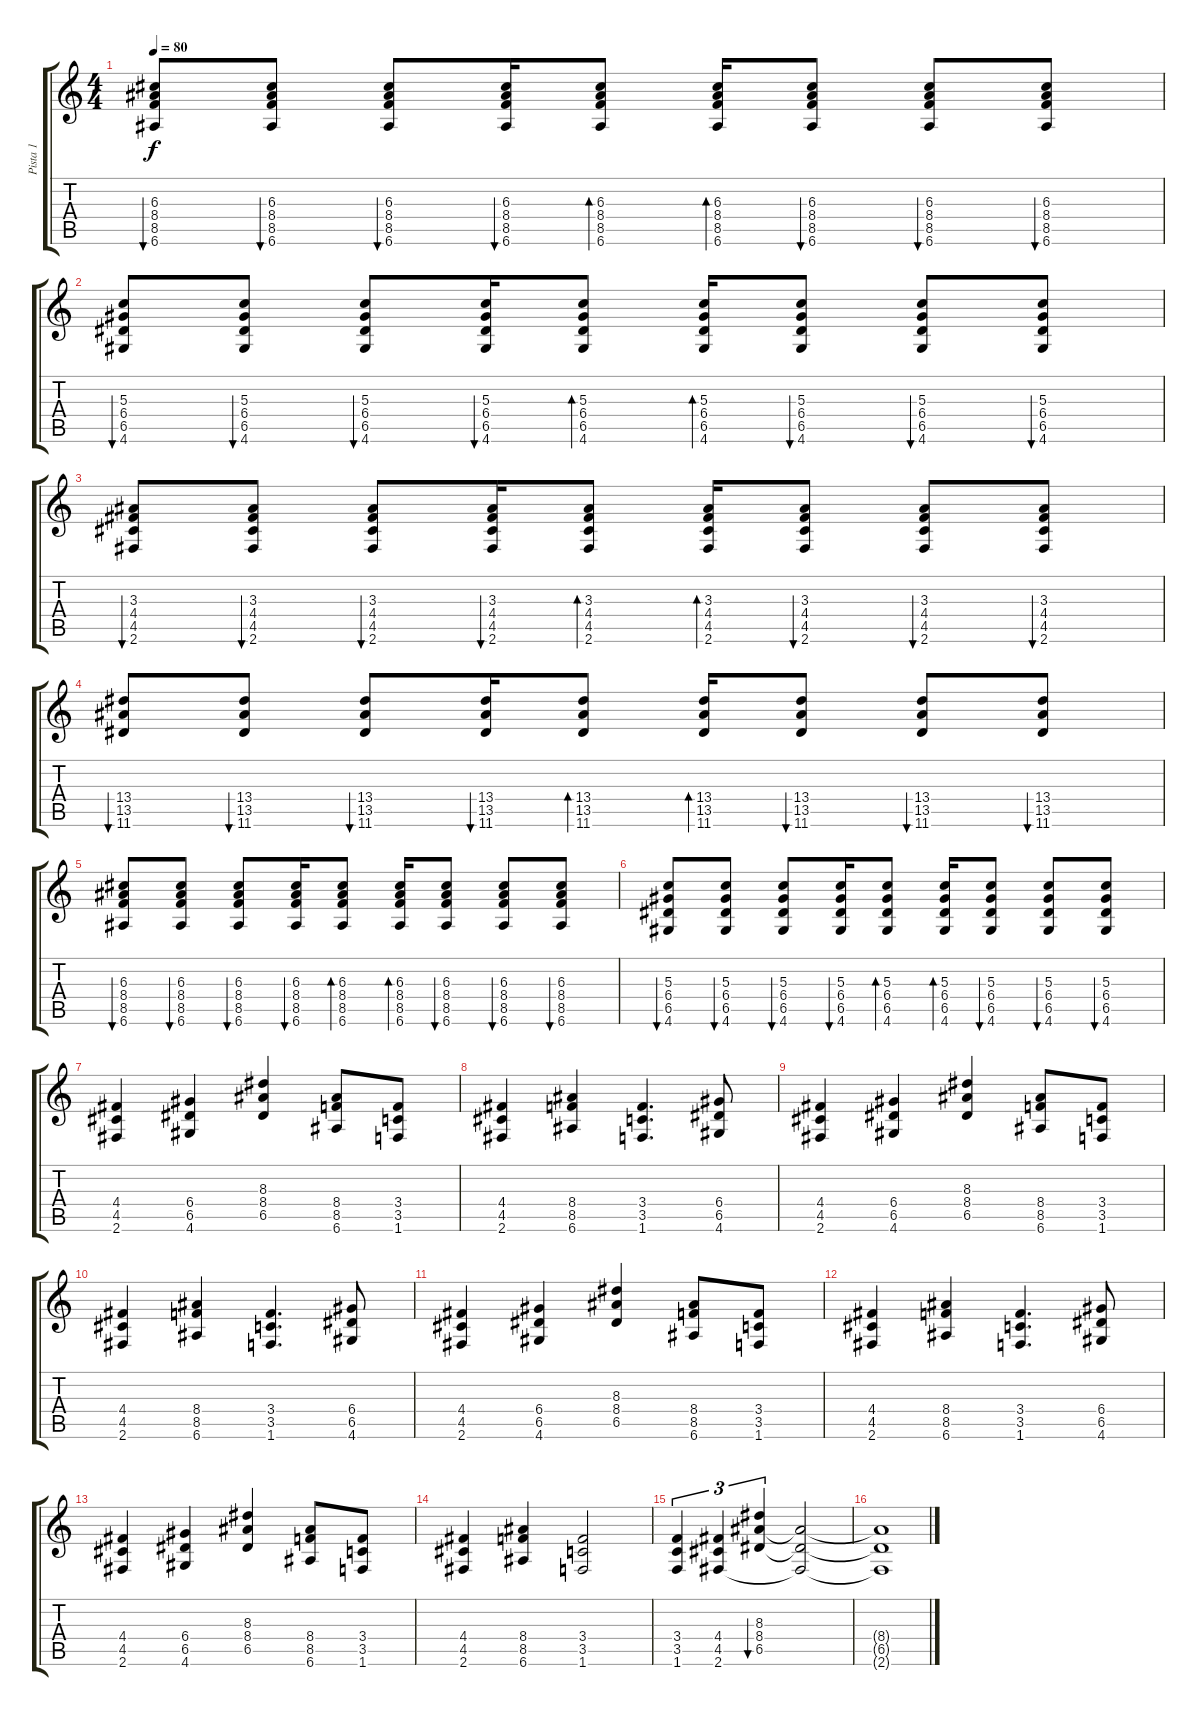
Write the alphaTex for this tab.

\track ("Pista 1" "Pista 1") {instrument acousticguitarsteel}
\staff {score tabs}
\tuning (E4 B3 G3 D3 A2 E2) {hide}
\ts (4 4)
\tempo 80
\clef g2
\ks c
(6.3 8.4 8.5 6.6).8{bu 120 dy f} (6.3 8.4 8.5 6.6).8{bu 120} (6.3 8.4 8.5 6.6).8{bu 120} (6.3 8.4 8.5 6.6).16{bu 120} (6.3 8.4 8.5 6.6).8{bd 120} (6.3 8.4 8.5 6.6).16{bd 120} (6.3 8.4 8.5 6.6).8{bu 120} (6.3 8.4 8.5 6.6).8{bu 120} (6.3 8.4 8.5 6.6).8{bu 120} |
(5.3 6.4 6.5 4.6).8{bu 120} (5.3 6.4 6.5 4.6).8{bu 120} (5.3 6.4 6.5 4.6).8{bu 120} (5.3 6.4 6.5 4.6).16{bu 120} (5.3 6.4 6.5 4.6).8{bd 120} (5.3 6.4 6.5 4.6).16{bd 120} (5.3 6.4 6.5 4.6).8{bu 120} (5.3 6.4 6.5 4.6).8{bu 120} (5.3 6.4 6.5 4.6).8{bu 120} |
(3.3 4.4 4.5 2.6).8{bu 120} (3.3 4.4 4.5 2.6).8{bu 120} (3.3 4.4 4.5 2.6).8{bu 120} (3.3 4.4 4.5 2.6).16{bu 120} (3.3 4.4 4.5 2.6).8{bd 120} (3.3 4.4 4.5 2.6).16{bd 120} (3.3 4.4 4.5 2.6).8{bu 120} (3.3 4.4 4.5 2.6).8{bu 120} (3.3 4.4 4.5 2.6).8{bu 120} |
(13.4 13.5 11.6).8{bu 120} (13.4 13.5 11.6).8{bu 120} (13.4 13.5 11.6).8{bu 120} (13.4 13.5 11.6).16{bu 120} (13.4 13.5 11.6).8{bd 120} (13.4 13.5 11.6).16{bd 120} (13.4 13.5 11.6).8{bu 120} (13.4 13.5 11.6).8{bu 120} (13.4 13.5 11.6).8{bu 120} |
(6.3 8.4 8.5 6.6).8{bu 120} (6.3 8.4 8.5 6.6).8{bu 120} (6.3 8.4 8.5 6.6).8{bu 120} (6.3 8.4 8.5 6.6).16{bu 120} (6.3 8.4 8.5 6.6).8{bd 120} (6.3 8.4 8.5 6.6).16{bd 120} (6.3 8.4 8.5 6.6).8{bu 120} (6.3 8.4 8.5 6.6).8{bu 120} (6.3 8.4 8.5 6.6).8{bu 120} |
(5.3 6.4 6.5 4.6).8{bu 120} (5.3 6.4 6.5 4.6).8{bu 120} (5.3 6.4 6.5 4.6).8{bu 120} (5.3 6.4 6.5 4.6).16{bu 120} (5.3 6.4 6.5 4.6).8{bd 120} (5.3 6.4 6.5 4.6).16{bd 120} (5.3 6.4 6.5 4.6).8{bu 120} (5.3 6.4 6.5 4.6).8{bu 120} (5.3 6.4 6.5 4.6).8{bu 120} |
(4.4 4.5 2.6).4 (6.4 6.5 4.6).4 (8.3 8.4 6.5).4 (8.4 8.5 6.6).8 (3.4 3.5 1.6).8 |
(4.4 4.5 2.6).4 (8.4 8.5 6.6).4 (3.4 3.5 1.6).4{d} (6.4 6.5 4.6).8 |
(4.4 4.5 2.6).4 (6.4 6.5 4.6).4 (8.3 8.4 6.5).4 (8.4 8.5 6.6).8 (3.4 3.5 1.6).8 |
(4.4 4.5 2.6).4 (8.4 8.5 6.6).4 (3.4 3.5 1.6).4{d} (6.4 6.5 4.6).8 |
(4.4 4.5 2.6).4 (6.4 6.5 4.6).4 (8.3 8.4 6.5).4 (8.4 8.5 6.6).8 (3.4 3.5 1.6).8 |
(4.4 4.5 2.6).4 (8.4 8.5 6.6).4 (3.4 3.5 1.6).4{d} (6.4 6.5 4.6).8 |
(4.4 4.5 2.6).4 (6.4 6.5 4.6).4 (8.3 8.4 6.5).4 (8.4 8.5 6.6).8 (3.4 3.5 1.6).8 |
(4.4 4.5 2.6).4 (8.4 8.5 6.6).4 (3.4 3.5 1.6).2 |
(3.4 3.5 1.6).4{tu (3 2)} (4.4 4.5 2.6).4{tu (3 2)} (8.3 8.4 6.5).4{tu (3 2) bu 120} (8.4{t} 6.5{t} 2.6{t}).2 |
(8.4{t} 6.5{t} 2.6{t}).1
